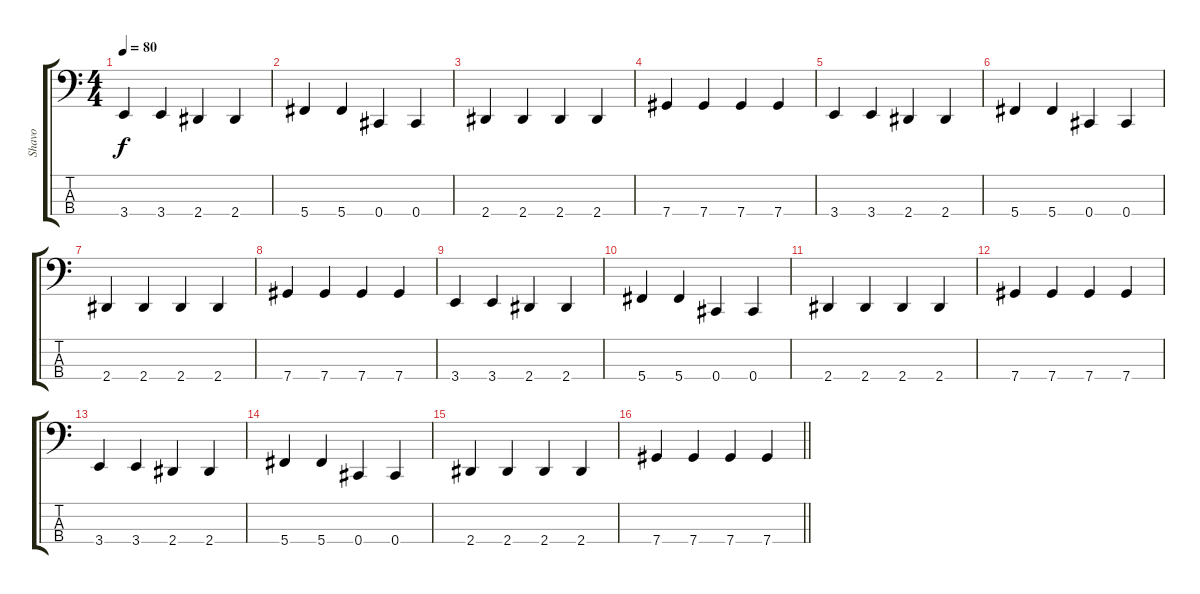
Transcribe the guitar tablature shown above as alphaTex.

\track ("Shavo" "Shavo") {instrument acousticguitarsteel}
\staff {score tabs}
\tuning (Gb2 Db2 Ab1 Db1) {hide}
\ts (4 4)
\tempo 80
\clef f4
\ks c
3.4.4{dy f} 3.4.4 2.4.4 2.4.4 |
5.4.4 5.4.4 0.4.4 0.4.4 |
2.4.4 2.4.4 2.4.4 2.4.4 |
7.4.4 7.4.4 7.4.4 7.4.4 |
3.4.4 3.4.4 2.4.4 2.4.4 |
5.4.4 5.4.4 0.4.4 0.4.4 |
2.4.4 2.4.4 2.4.4 2.4.4 |
7.4.4 7.4.4 7.4.4 7.4.4 |
3.4.4 3.4.4 2.4.4 2.4.4 |
5.4.4 5.4.4 0.4.4 0.4.4 |
2.4.4 2.4.4 2.4.4 2.4.4 |
7.4.4 7.4.4 7.4.4 7.4.4 |
3.4.4 3.4.4 2.4.4 2.4.4 |
5.4.4 5.4.4 0.4.4 0.4.4 |
2.4.4 2.4.4 2.4.4 2.4.4 |
\barLineRight lightlight
7.4.4 7.4.4 7.4.4 7.4.4
